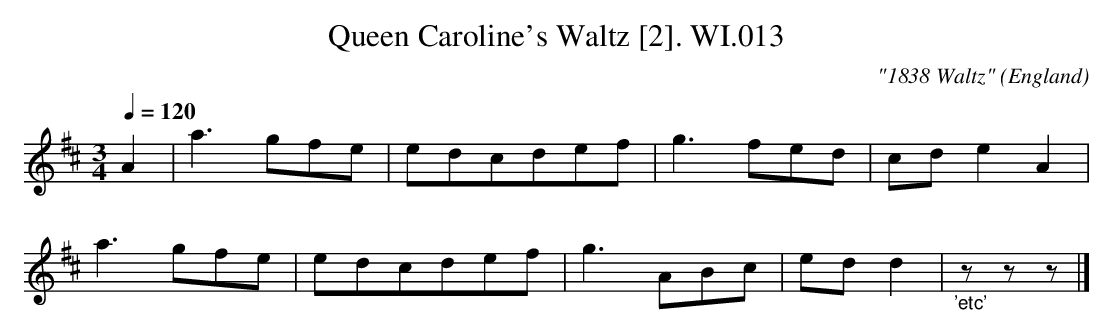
X:1
T:Queen Caroline's Waltz [2]. WI.013
M:3/4
L:1/8
Q:1/4=120
C:"1838 Waltz"
O:England
K:D
A2|a3 gfe|edcdef|g3 fed|cde2A2|
a3 gfe|edcdef|g3ABc|edd2|"_'etc'"zzz|]
